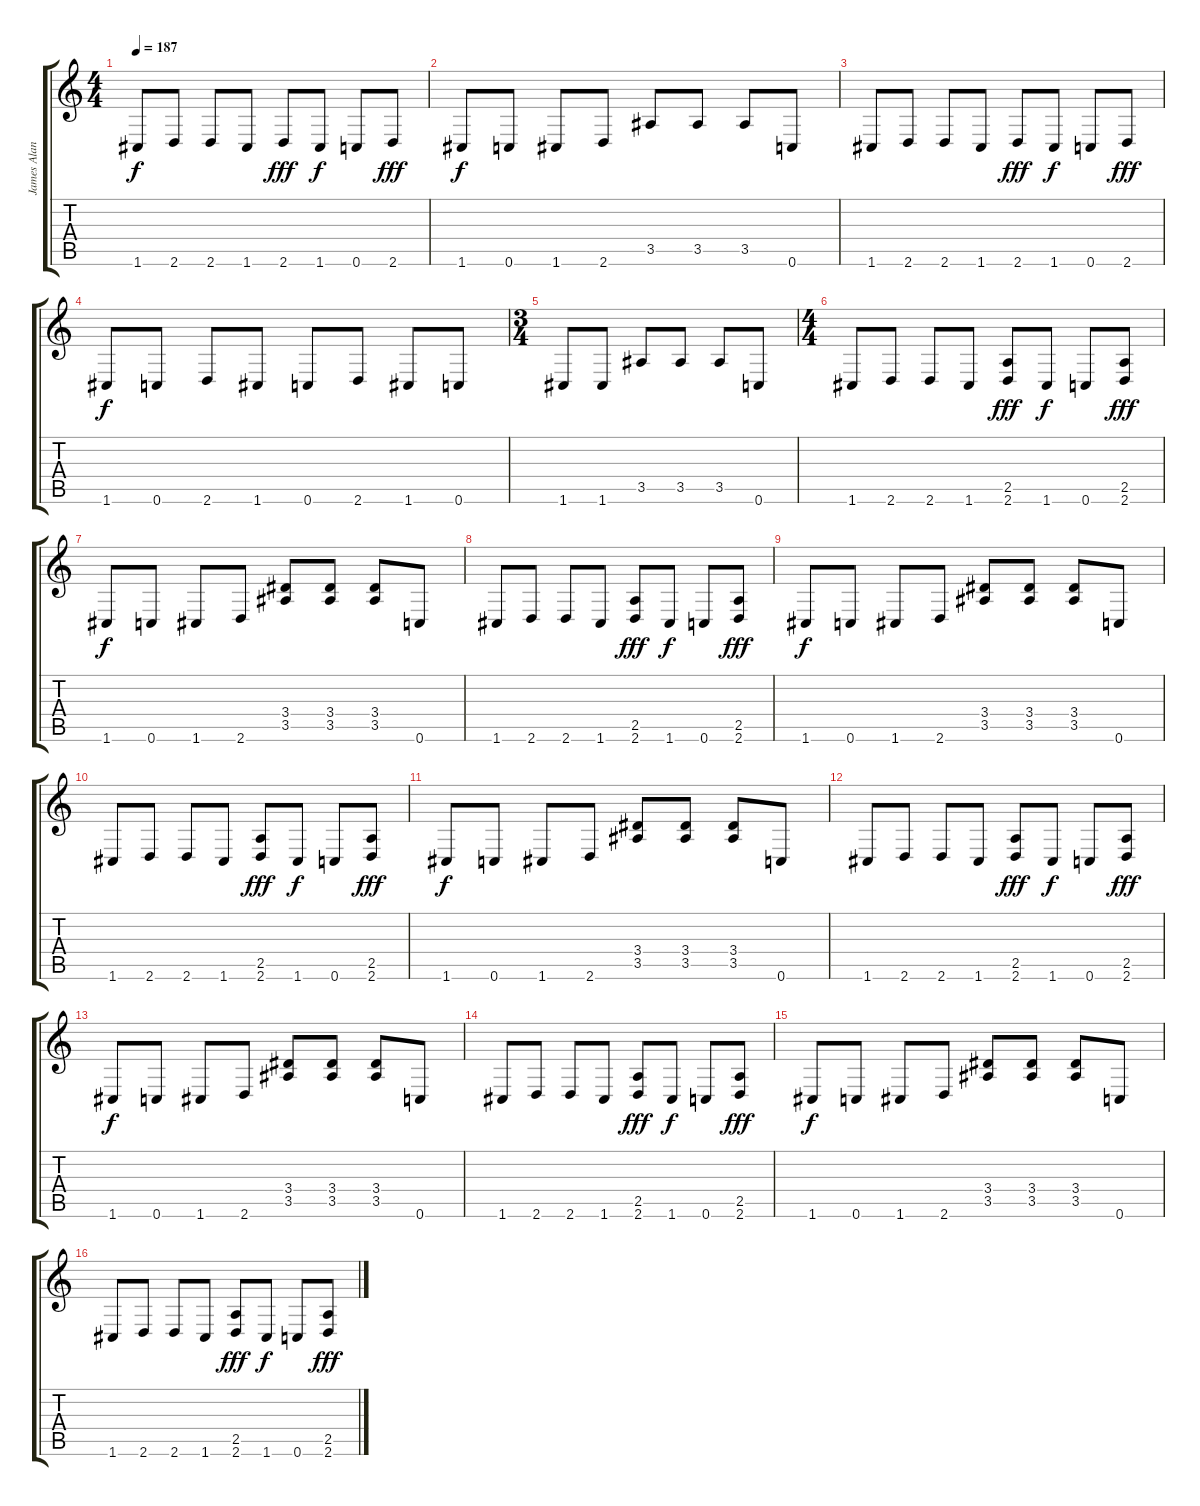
\track ("James Alan Hetfield" "James Alan") {instrument distortionguitar}
\staff {score tabs}
\tuning (D4 A3 F3 C3 G2 C2) {hide}
\ts (4 4)
\tempo 187
\clef g2
\ks c
1.6.8{dy f} 2.6.8 2.6.8 1.6.8 2.6.8{dy fff} 1.6.8{dy f} 0.6.8 2.6.8{dy fff} |
1.6.8{dy f} 0.6.8 1.6.8 2.6.8 3.5.8 3.5.8 3.5.8 0.6.8 |
1.6.8 2.6.8 2.6.8 1.6.8 2.6.8{dy fff} 1.6.8{dy f} 0.6.8 2.6.8{dy fff} |
1.6.8{dy f} 0.6.8 2.6.8 1.6.8 0.6.8 2.6.8 1.6.8 0.6.8 |
\ts (3 4)
1.6.8 1.6.8 3.5.8 3.5.8 3.5.8 0.6.8 |
\ts (4 4)
1.6.8 2.6.8 2.6.8 1.6.8 (2.5 2.6).8{dy fff} 1.6.8{dy f} 0.6.8 (2.5 2.6).8{dy fff} |
1.6.8{dy f} 0.6.8 1.6.8 2.6.8 (3.4 3.5).8 (3.4 3.5).8 (3.4 3.5).8 0.6.8 |
1.6.8 2.6.8 2.6.8 1.6.8 (2.5 2.6).8{dy fff} 1.6.8{dy f} 0.6.8 (2.5 2.6).8{dy fff} |
1.6.8{dy f} 0.6.8 1.6.8 2.6.8 (3.4 3.5).8 (3.4 3.5).8 (3.4 3.5).8 0.6.8 |
1.6.8 2.6.8 2.6.8 1.6.8 (2.5 2.6).8{dy fff} 1.6.8{dy f} 0.6.8 (2.5 2.6).8{dy fff} |
1.6.8{dy f} 0.6.8 1.6.8 2.6.8 (3.4 3.5).8 (3.4 3.5).8 (3.4 3.5).8 0.6.8 |
1.6.8 2.6.8 2.6.8 1.6.8 (2.5 2.6).8{dy fff} 1.6.8{dy f} 0.6.8 (2.5 2.6).8{dy fff} |
1.6.8{dy f} 0.6.8 1.6.8 2.6.8 (3.4 3.5).8 (3.4 3.5).8 (3.4 3.5).8 0.6.8 |
1.6.8 2.6.8 2.6.8 1.6.8 (2.5 2.6).8{dy fff} 1.6.8{dy f} 0.6.8 (2.5 2.6).8{dy fff} |
1.6.8{dy f} 0.6.8 1.6.8 2.6.8 (3.4 3.5).8 (3.4 3.5).8 (3.4 3.5).8 0.6.8 |
1.6.8 2.6.8 2.6.8 1.6.8 (2.5 2.6).8{dy fff} 1.6.8{dy f} 0.6.8 (2.5 2.6).8{dy fff}
